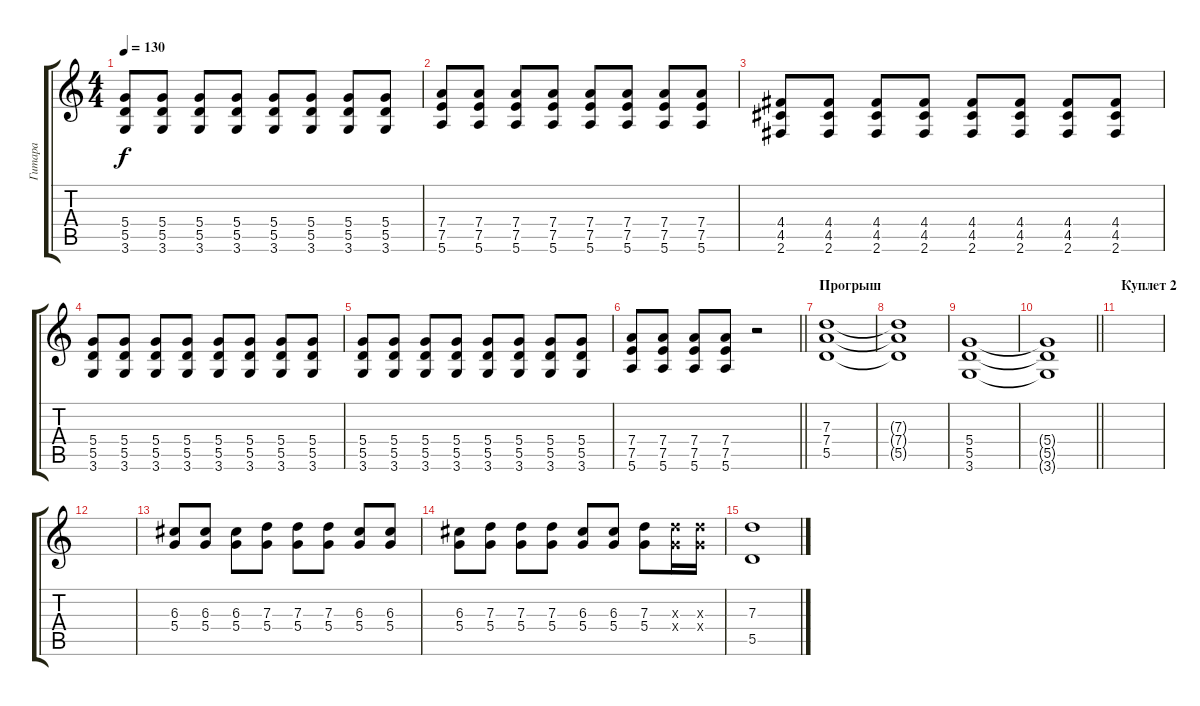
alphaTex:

\track ("Гитара" "Гитара") {instrument overdrivenguitar}
\staff {score tabs}
\tuning (E4 B3 G3 D3 A2 E2) {hide}
\ts (4 4)
\tempo 130
\clef g2
\ks c
(5.4 5.5 3.6).8{dy f} (5.4 5.5 3.6).8 (5.4 5.5 3.6).8 (5.4 5.5 3.6).8 (5.4 5.5 3.6).8 (5.4 5.5 3.6).8 (5.4 5.5 3.6).8 (5.4 5.5 3.6).8 |
(7.4 7.5 5.6).8 (7.4 7.5 5.6).8 (7.4 7.5 5.6).8 (7.4 7.5 5.6).8 (7.4 7.5 5.6).8 (7.4 7.5 5.6).8 (7.4 7.5 5.6).8 (7.4 7.5 5.6).8 |
(4.4 4.5 2.6).8 (4.4 4.5 2.6).8 (4.4 4.5 2.6).8 (4.4 4.5 2.6).8 (4.4 4.5 2.6).8 (4.4 4.5 2.6).8 (4.4 4.5 2.6).8 (4.4 4.5 2.6).8 |
(5.4 5.5 3.6).8 (5.4 5.5 3.6).8 (5.4 5.5 3.6).8 (5.4 5.5 3.6).8 (5.4 5.5 3.6).8 (5.4 5.5 3.6).8 (5.4 5.5 3.6).8 (5.4 5.5 3.6).8 |
(5.4 5.5 3.6).8 (5.4 5.5 3.6).8 (5.4 5.5 3.6).8 (5.4 5.5 3.6).8 (5.4 5.5 3.6).8 (5.4 5.5 3.6).8 (5.4 5.5 3.6).8 (5.4 5.5 3.6).8 |
\barLineRight lightlight
(7.4 7.5 5.6).8 (7.4 7.5 5.6).8 (7.4 7.5 5.6).8 (7.4 7.5 5.6).8 r.2 |
\section ("" "Прогрыш")
(7.3 7.4 5.5).1 |
(7.3{t} 7.4{t} 5.5{t}).1 |
(5.4 5.5 3.6).1 |
\barLineRight lightlight
(5.4{t} 5.5{t} 3.6{t}).1 |
\section ("" "Куплет 2")
|
|
(6.3 5.4).8{volume 9 balance 3 instrument overdrivenguitar} (6.3 5.4).8 (6.3 5.4).8 (7.3 5.4).8 (7.3 5.4).8 (7.3 5.4).8 (6.3 5.4).8 (6.3 5.4).8 |
(6.3 5.4).8 (7.3 5.4).8 (7.3 5.4).8 (7.3 5.4).8 (6.3 5.4).8 (6.3 5.4).8 (7.3 5.4).8 (7.3{x} 5.4{x}).16 (7.3{x} 5.4{x}).16 |
(7.3 5.5).1
